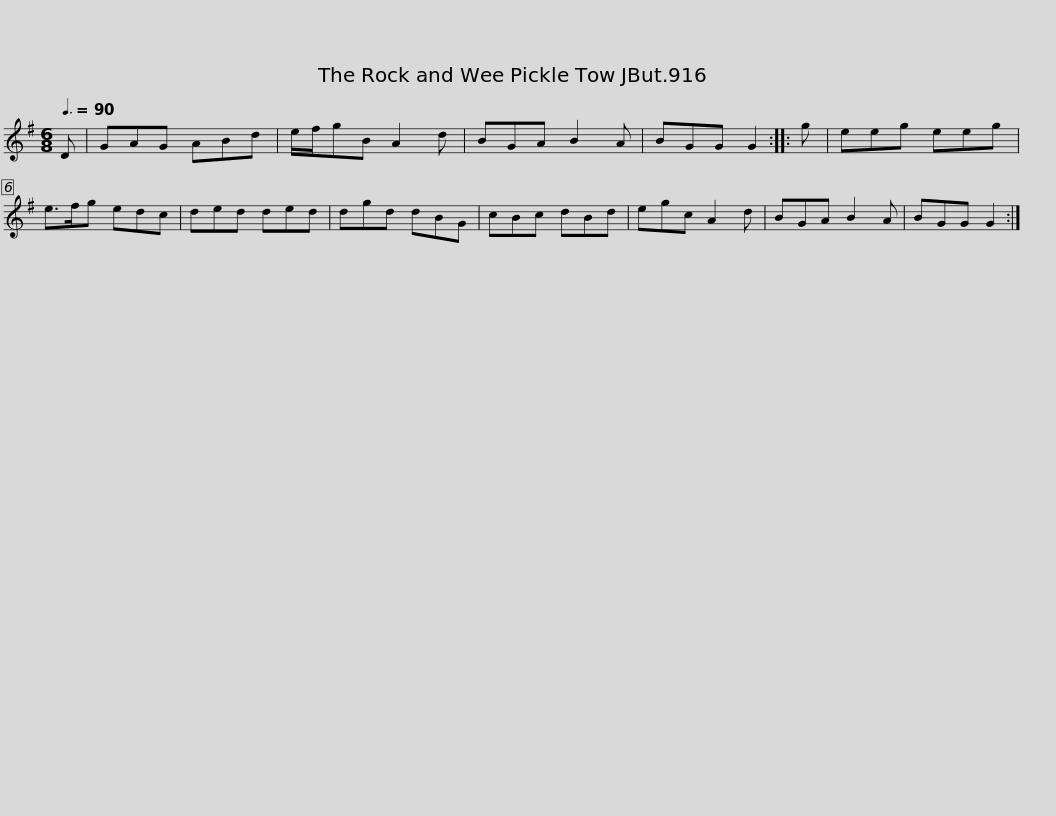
X:1
L:1/8
Q:3/8=90
M:6/8
I:linebreak $
K:G
V:1 treble
V:1
 D | GAG ABd | e/f/gB A2 d | BGA B2 A | BGG G2 :: %5
 g | eeg eeg | e>fg edc | ded ded |$ dgd dBG | %10
 cBc dBd | egc A2 d | BGA B2 A | BGG G2 :| %14
